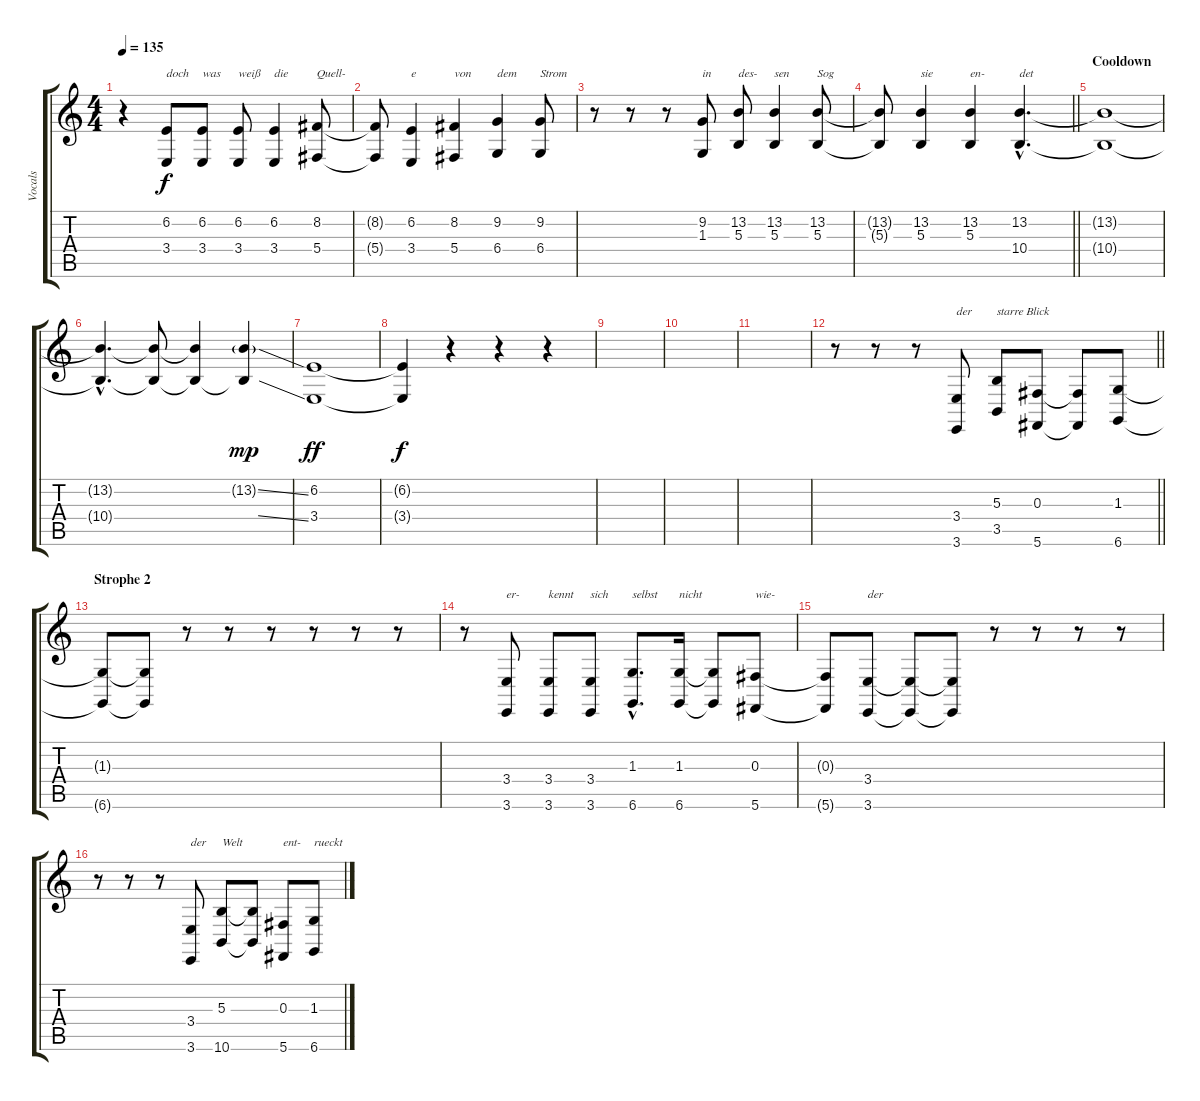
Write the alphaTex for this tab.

\track ("Vocals" "Vocals") {instrument violin}
\staff {score tabs}
\tuning (Eb4 Bb3 Gb3 Db3 Ab2 Db2) {hide}
\ts (4 4)
\tempo 135
\clef g2
\ks c
r.4{dy f} (6.2 3.4).8{txt "doch"} (6.2 3.4).8{txt "was"} (6.2 3.4).8{txt "weiß"} (6.2 3.4).4{txt "die"} (8.2 5.4).8{txt "Quell-"} |
(8.2{t} 5.4{t}).8 (6.2 3.4).4{txt "e"} (8.2 5.4).4{txt "von"} (9.2 6.4).4{txt "dem"} (9.2 6.4).8{txt "Strom"} |
r.8 r.8 r.8 (9.2 1.3).8{txt "in"} (13.2 5.3).8{txt "des-"} (13.2 5.3).4{txt "sen"} (13.2 5.3).8{txt "Sog"} |
\barLineRight lightlight
(13.2{t} 5.3{t}).8 (13.2 5.3).4{txt "sie"} (13.2 5.3).4{txt "en-"} (13.2{hac} 10.4{hac}).4{d txt "det"} |
\section ("" "Cooldown")
(13.2{t} 10.4{t}).1 |
(13.2{hac t} 10.4{hac t}).4{d} (13.2{t} 10.4{t}).8 (13.2{t} 10.4{t}).4 (13.2{ss g} 10.4{ss t}).4{dy mp} |
(6.2 3.4).1{dy ff} |
(6.2{t} 3.4{t}).4{dy f} r.4 r.4 r.4 |
|
|
|
\barLineRight lightlight
r.8 r.8 r.8 (3.4 3.6).8{txt "der"} (5.3 3.5).8{txt "starre Blick"} (0.3 5.6).8 (0.3{t} 5.6{t}).8 (1.3 6.6).8 |
\section ("" "Strophe 2")
(1.3{t} 6.6{t}).8 (1.3{t} 6.6{t}).8 r.8 r.8 r.8 r.8 r.8 r.8 |
r.8 (3.4 3.6).8{txt "er-"} (3.4 3.6).8{txt "kennt"} (3.4 3.6).8{txt "sich"} (1.3{hac} 6.6{hac}).8{d txt "selbst"} (1.3 6.6).16{txt "nicht"} (1.3{t} 6.6{t}).8 (0.3 5.6).8{txt "wie-"} |
(0.3{t} 5.6{t}).8 (3.4 3.6).8{txt "der"} (3.4{t} 3.6{t}).8 (3.4{t} 3.6{t}).8 r.8 r.8 r.8 r.8 |
r.8 r.8 r.8 (3.4 3.6).8{txt "der"} (5.3 10.6).8{txt "Welt"} (5.3{t} 10.6{t}).8 (0.3 5.6).8{txt "ent-"} (1.3 6.6).8{txt "rueckt"}
